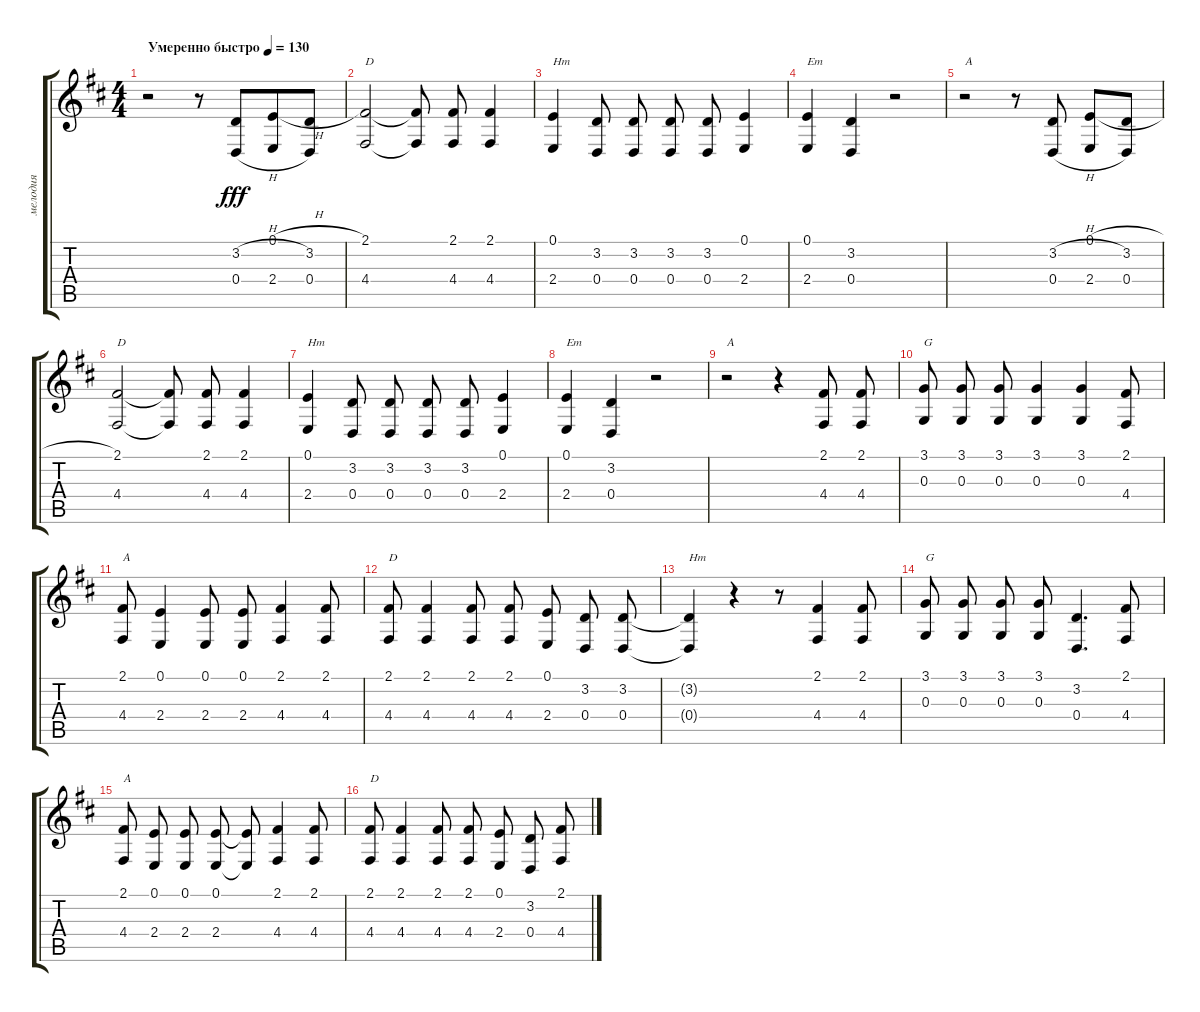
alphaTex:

\track ("мелодия" "мелодия") {instrument accordion}
\staff {score tabs}
\tuning (E4 B3 G3 D3 A2 E2) {hide}
\ts (4 4)
\tempo (130 "Умеренно быстро")
\clef g2
\ks d
r.2{dy fff instrument accordion} r.8 (3.2{h} 0.4{h}).8{beam merge} (0.1{h} 2.4{h}).8 (3.2 0.4).8 |
(2.1 4.4).2{txt "D"} (2.1{t} 4.4{t}).8{beam split} (2.1 4.4).8 (2.1 4.4).4 |
(0.1 2.4).4{txt "Hm"} (3.2 0.4).8{beam split} (3.2 0.4).8 (3.2 0.4).8{beam split} (3.2 0.4).8 (0.1 2.4).4 |
(0.1 2.4).4{txt "Em"} (3.2 0.4).4 r.2 |
r.2{txt "A"} r.8 (3.2{h} 0.4{h}).8{beam split} (0.1{h} 2.4{h}).8 (3.2 0.4).8 |
(2.1 4.4).2{txt "D"} (2.1{t} 4.4{t}).8{beam split} (2.1 4.4).8 (2.1 4.4).4 |
(0.1 2.4).4{txt "Hm"} (3.2 0.4).8{beam split} (3.2 0.4).8 (3.2 0.4).8{beam split} (3.2 0.4).8 (0.1 2.4).4 |
(0.1 2.4).4{txt "Em"} (3.2 0.4).4 r.2 |
r.2{txt "A"} r.4 (2.1 4.4).8{beam split} (2.1 4.4).8 |
(3.1 0.3).8{txt "G" beam split} (3.1 0.3).8 (3.1 0.3).8 (3.1 0.3).4 (3.1 0.3).4 (2.1 4.4).8 |
(2.1 4.4).8{txt "A"} (0.1 2.4).4 (0.1 2.4).8 (0.1 2.4).8 (2.1 4.4).4 (2.1 4.4).8 |
(2.1 4.4).8{txt "D"} (2.1 4.4).4 (2.1 4.4).8 (2.1 4.4).8{beam split} (0.1 2.4).8 (3.2 0.4).8{beam split} (3.2 0.4).8 |
(3.2{t} 0.4{t}).4{txt "Hm"} r.4 r.8 (2.1 4.4).4 (2.1 4.4).8 |
(3.1 0.3).8{txt "G" beam split} (3.1 0.3).8 (3.1 0.3).8{beam split} (3.1 0.3).8 (3.2 0.4).4{d} (2.1 4.4).8 |
(2.1 4.4).8{txt "A" beam split} (0.1 2.4).8 (0.1 2.4).8{beam split} (0.1 2.4).8 (0.1{t} 2.4{t}).8 (2.1 4.4).4 (2.1 4.4).8 |
(2.1 4.4).8{txt "D"} (2.1 4.4).4 (2.1 4.4).8 (2.1 4.4).8{beam split} (0.1 2.4).8 (3.2 0.4).8{beam split} (2.1 4.4).8
